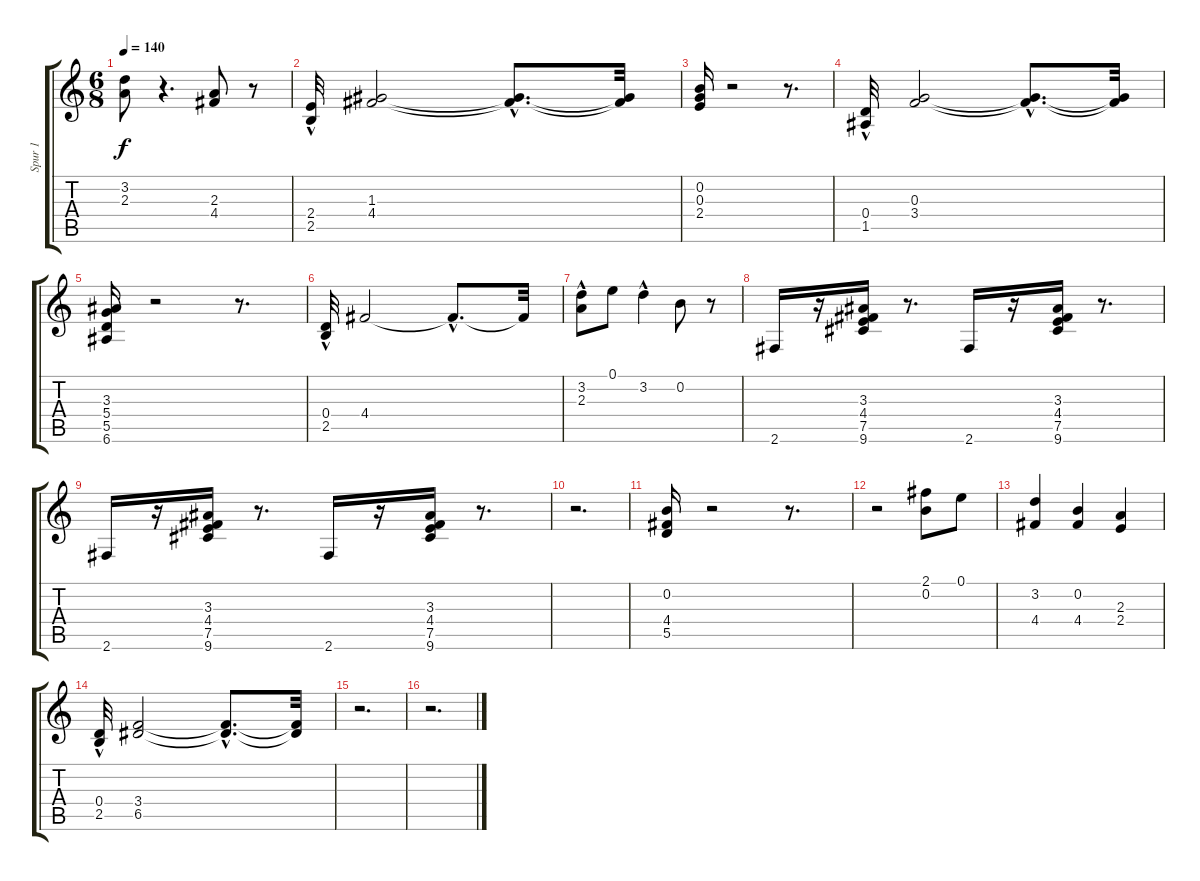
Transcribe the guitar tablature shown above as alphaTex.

\track ("Spur 1" "Spur 1") {instrument electricguitarclean}
\staff {score tabs}
\tuning (E4 B3 G3 D3 A2 E2) {hide}
\ts (6 8)
\tempo 140
\clef g2
\ks c
(3.2 2.3).8{dy f} r.4{d} (2.3 4.4).8 r.8 |
(2.4{hac} 2.5{hac}).32 (1.3 4.4).2 (1.3{hac t} 4.4{hac t}).8{d} (1.3{t} 4.4{t}).32 |
(0.2 0.3 2.4).16 r.2 r.8{d} |
(0.4{hac} 1.5{hac}).32 (0.3 3.4).2 (0.3{hac t} 3.4{hac t}).8{d} (0.3{t} 3.4{t}).32 |
(3.3 5.4 5.5 6.6).16 r.2 r.8{d} |
(0.4{hac} 2.5{hac}).32 4.4.2 4.4{hac t}.8{d} 4.4{t}.32 |
(3.2 2.3{hac}).8 0.1.8 3.2{hac}.4 0.2.8 r.8 |
2.6.16 r.16 (3.3 4.4 7.5 9.6).16 r.8{d} 2.6.16 r.16 (3.3 4.4 7.5 9.6).16 r.8{d} |
2.6.16 r.16 (3.3 4.4 7.5 9.6).16 r.8{d} 2.6.16 r.16 (3.3 4.4 7.5 9.6).16 r.8{d} |
r.2{d} |
(0.2 4.4 5.5).16 r.2 r.8{d} |
r.2 (2.1 0.2).8 0.1.8 |
(3.2 4.4).4 (0.2 4.4).4 (2.3 2.4).4 |
(0.4{hac} 2.5{hac}).32 (3.4 6.5).2 (3.4{hac t} 6.5{hac t}).8{d} (3.4{t} 6.5{t}).32 |
r.2{d} |
r.2{d}
